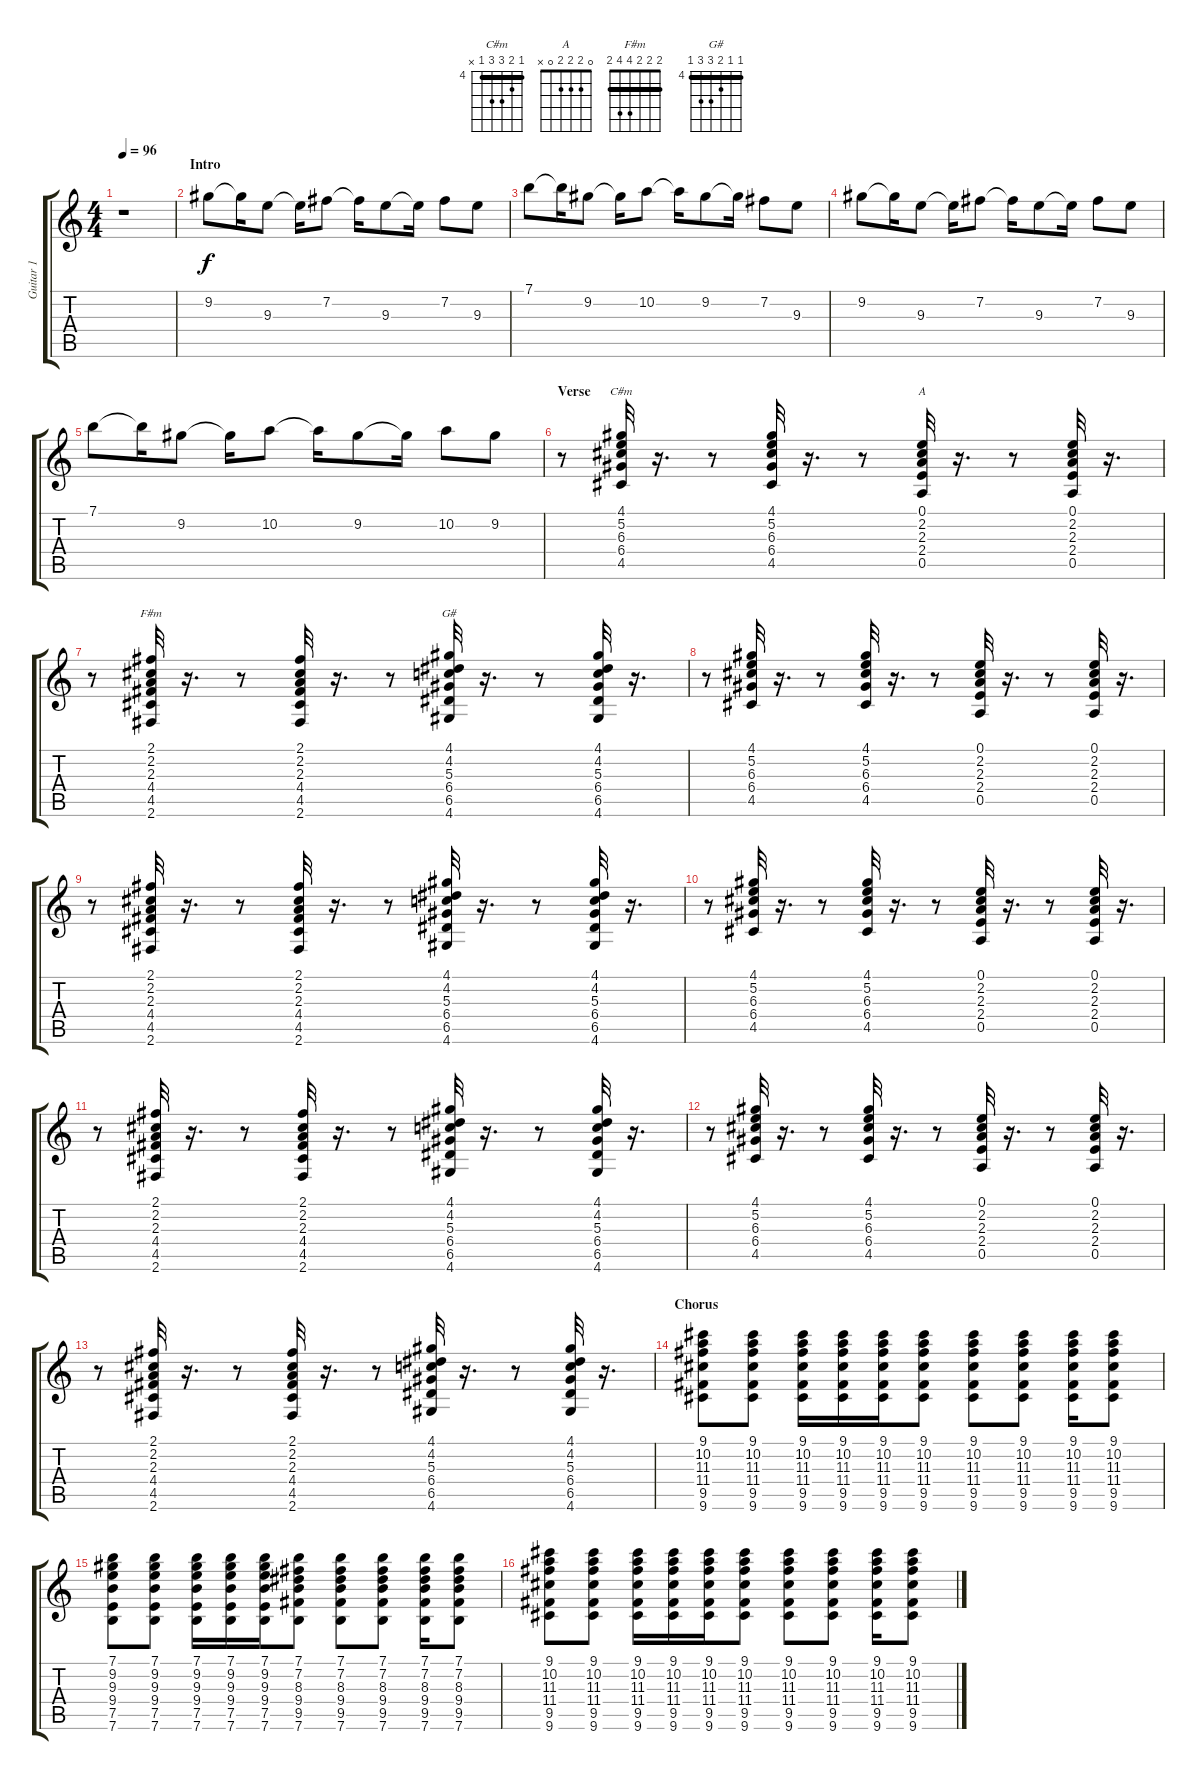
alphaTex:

\track ("Guitar 1" "Guitar 1") {instrument distortionguitar}
\staff {score tabs}
\tuning (E4 B3 G3 D3 A2 E2) {hide}
\chord ("C#m" 4 5 6 6 4 x) {firstfret 4 barre 4}
\chord ("A" 0 2 2 2 0 x)
\chord ("F#m" 2 2 2 4 4 2) {barre 2}
\chord ("G#" 4 4 5 6 6 4) {firstfret 4 barre 4}
\ts (4 4)
\tempo 96
\clef g2
\ks c
r.1{dy f instrument distortionguitar} |
\section ("" "Intro")
9.2.8 9.2{t}.16 9.3.8 9.3{t}.16 7.2.8 7.2{t}.16 9.3.8 9.3{t}.16 7.2.8 9.3.8 |
7.1.8 7.1{t}.16 9.2.8 9.2{t}.16 10.2.8 10.2{t}.16 9.2.8 9.2{t}.16 7.2.8 9.3.8 |
9.2.8 9.2{t}.16 9.3.8 9.3{t}.16 7.2.8 7.2{t}.16 9.3.8 9.3{t}.16 7.2.8 9.3.8 |
7.1.8 7.1{t}.16 9.2.8 9.2{t}.16 10.2.8 10.2{t}.16 9.2.8 9.2{t}.16 10.2.8 9.2.8 |
\section ("" "Verse")
r.8 (4.1 5.2 6.3 6.4 4.5).32{ch "C#m"} r.16{d} r.8 (4.1 5.2 6.3 6.4 4.5).32 r.16{d} r.8 (0.1 2.2 2.3 2.4 0.5).32{ch "A"} r.16{d} r.8 (0.1 2.2 2.3 2.4 0.5).32 r.16{d} |
r.8 (2.1 2.2 2.3 4.4 4.5 2.6).32{ch "F#m"} r.16{d} r.8 (2.1 2.2 2.3 4.4 4.5 2.6).32 r.16{d} r.8 (4.1 4.2 5.3 6.4 6.5 4.6).32{ch "G#"} r.16{d} r.8 (4.1 4.2 5.3 6.4 6.5 4.6).32 r.16{d} |
r.8 (4.1 5.2 6.3 6.4 4.5).32 r.16{d} r.8 (4.1 5.2 6.3 6.4 4.5).32 r.16{d} r.8 (0.1 2.2 2.3 2.4 0.5).32 r.16{d} r.8 (0.1 2.2 2.3 2.4 0.5).32 r.16{d} |
r.8 (2.1 2.2 2.3 4.4 4.5 2.6).32 r.16{d} r.8 (2.1 2.2 2.3 4.4 4.5 2.6).32 r.16{d} r.8 (4.1 4.2 5.3 6.4 6.5 4.6).32 r.16{d} r.8 (4.1 4.2 5.3 6.4 6.5 4.6).32 r.16{d} |
r.8 (4.1 5.2 6.3 6.4 4.5).32 r.16{d} r.8 (4.1 5.2 6.3 6.4 4.5).32 r.16{d} r.8 (0.1 2.2 2.3 2.4 0.5).32 r.16{d} r.8 (0.1 2.2 2.3 2.4 0.5).32 r.16{d} |
r.8 (2.1 2.2 2.3 4.4 4.5 2.6).32 r.16{d} r.8 (2.1 2.2 2.3 4.4 4.5 2.6).32 r.16{d} r.8 (4.1 4.2 5.3 6.4 6.5 4.6).32 r.16{d} r.8 (4.1 4.2 5.3 6.4 6.5 4.6).32 r.16{d} |
r.8 (4.1 5.2 6.3 6.4 4.5).32 r.16{d} r.8 (4.1 5.2 6.3 6.4 4.5).32 r.16{d} r.8 (0.1 2.2 2.3 2.4 0.5).32 r.16{d} r.8 (0.1 2.2 2.3 2.4 0.5).32 r.16{d} |
r.8 (2.1 2.2 2.3 4.4 4.5 2.6).32 r.16{d} r.8 (2.1 2.2 2.3 4.4 4.5 2.6).32 r.16{d} r.8 (4.1 4.2 5.3 6.4 6.5 4.6).32 r.16{d} r.8 (4.1 4.2 5.3 6.4 6.5 4.6).32 r.16{d} |
\section ("" "Chorus")
(9.1 10.2 11.3 11.4 9.5 9.6).8 (9.1 10.2 11.3 11.4 9.5 9.6).8 (9.1 10.2 11.3 11.4 9.5 9.6).16 (9.1 10.2 11.3 11.4 9.5 9.6).16 (9.1 10.2 11.3 11.4 9.5 9.6).16 (9.1 10.2 11.3 11.4 9.5 9.6).8 (9.1 10.2 11.3 11.4 9.5 9.6).8 (9.1 10.2 11.3 11.4 9.5 9.6).8 (9.1 10.2 11.3 11.4 9.5 9.6).16 (9.1 10.2 11.3 11.4 9.5 9.6).8 |
(7.1 9.2 9.3 9.4 7.5 7.6).8 (7.1 9.2 9.3 9.4 7.5 7.6).8 (7.1 9.2 9.3 9.4 7.5 7.6).16 (7.1 9.2 9.3 9.4 7.5 7.6).16 (7.1 9.2 9.3 9.4 7.5 7.6).16 (7.1 7.2 8.3 9.4 9.5 7.6).8 (7.1 7.2 8.3 9.4 9.5 7.6).8 (7.1 7.2 8.3 9.4 9.5 7.6).8 (7.1 7.2 8.3 9.4 9.5 7.6).16 (7.1 7.2 8.3 9.4 9.5 7.6).8 |
(9.1 10.2 11.3 11.4 9.5 9.6).8 (9.1 10.2 11.3 11.4 9.5 9.6).8 (9.1 10.2 11.3 11.4 9.5 9.6).16 (9.1 10.2 11.3 11.4 9.5 9.6).16 (9.1 10.2 11.3 11.4 9.5 9.6).16 (9.1 10.2 11.3 11.4 9.5 9.6).8 (9.1 10.2 11.3 11.4 9.5 9.6).8 (9.1 10.2 11.3 11.4 9.5 9.6).8 (9.1 10.2 11.3 11.4 9.5 9.6).16 (9.1 10.2 11.3 11.4 9.5 9.6).8
